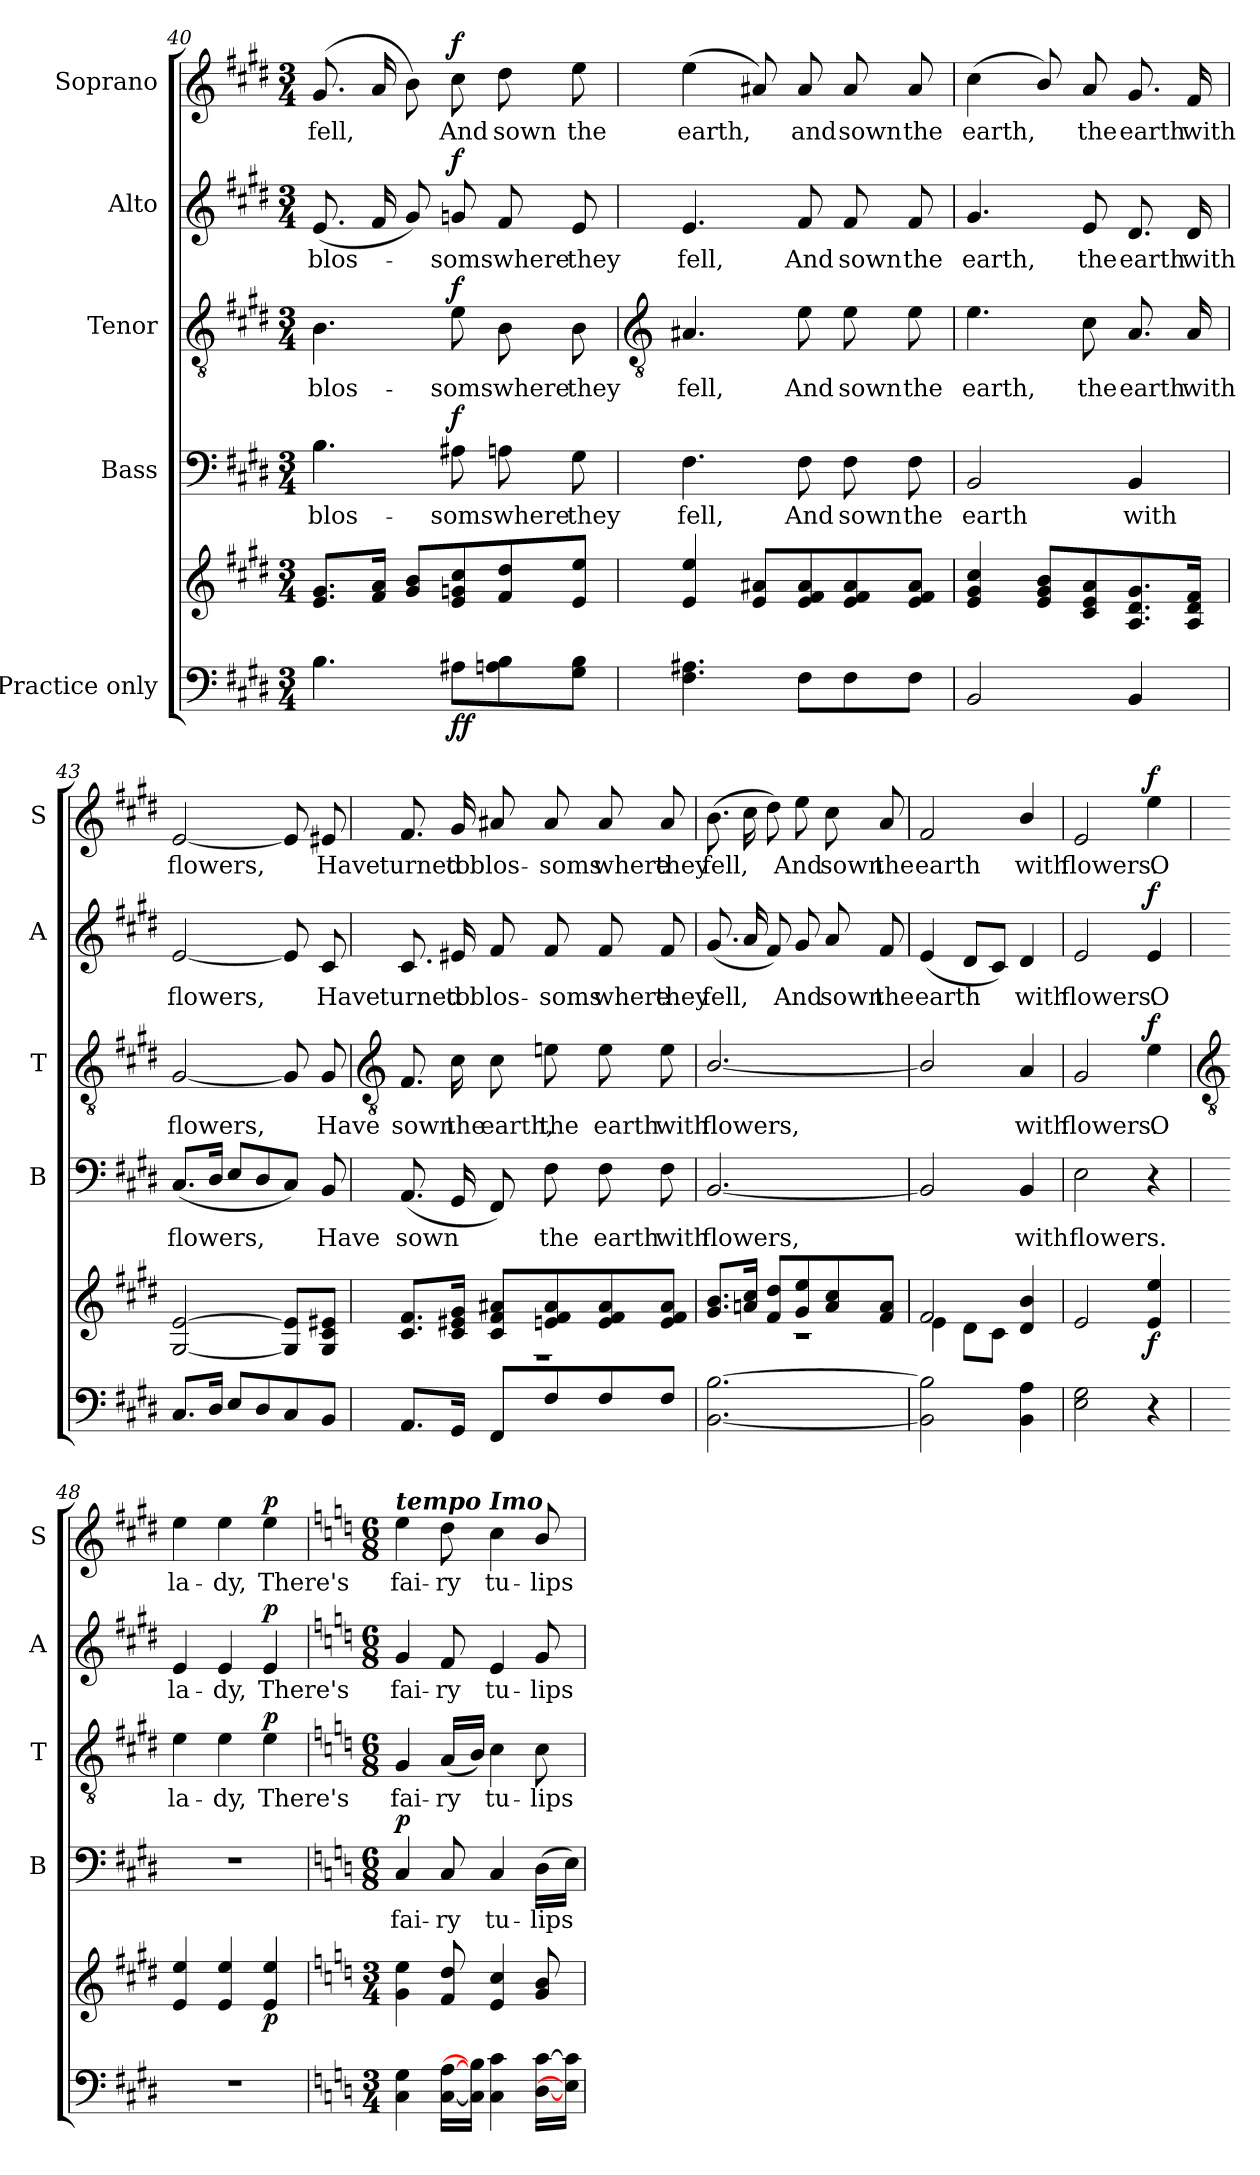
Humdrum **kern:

**kern	**kern	**dynam	**kern	**text	**dynam	**kern	**text	**dynam	**kern	**text	**dynam	**kern	**text	**dynam
*part5	*part5	*part5	*part4	*part4	*part4	*part3	*part3	*part3	*part2	*part2	*part2	*part1	*part1	*part1
*staff6	*staff5	*staff5/6	*staff4	*staff4	*staff4	*staff3	*staff3	*staff3	*staff2	*staff2	*staff2	*staff1	*staff1	*staff1
*I"Practice only	*	*	*I"Bass	*	*	*I"Tenor	*	*	*I"Alto	*	*	*I"Soprano	*	*
*	*	*	*I'B	*	*	*I'T	*	*	*I'A	*	*	*I'S	*	*
*clefF4	*clefG2	*	*clefF4	*	*	*clefGv2	*	*	*clefG2	*	*	*clefG2	*	*
*k[f#c#g#d#]	*k[f#c#g#d#]	*	*k[f#c#g#d#]	*	*	*k[f#c#g#d#]	*	*	*k[f#c#g#d#]	*	*	*k[f#c#g#d#]	*	*
*E:	*E:	*	*E:	*	*	*E:	*	*	*E:	*	*	*E:	*	*
*M3/4	*M3/4	*	*M3/4	*	*	*M3/4	*	*	*M3/4	*	*	*M3/4	*	*
=40	=40	=40	=40	=40	=40	=40	=40	=40	=40	=40	=40	=40	=40	=40
!	!	!	!	!LO:LY:b	!	!	!LO:LY:b	!	!	!LO:LY:b	!	!	!LO:LY:b	!
4.B	8.e 8.g#L	.	4.B	blos-	.	4.B	blos-	.	(<8.eL	blos-	.	(<8.g#L	fell,	.
.	16f# 16aJ	.	.	.	.	.	.	.	16f#L	.	.	16aL	.	.
.	8g# 8bL	.	.	.	.	.	.	.	8g#J)	.	.	8bJ)	.	.
!	!	!LO:DY:b=2	!	!LO:LY:b	!	!	!LO:LY:b	!	!	!LO:LY:b	!	!	!LO:LY:b	!
!	!	!LO:DY:n=1:b	!	!	!LO:DY:b	!	!	!LO:DY:b	!	!	!LO:DY:b	!	!	!LO:DY:b
8A#XL	8e 8gn 8cc#	f f	8A#X	-soms	f	8e	-soms	f	8gn	soms	f	8cc#	And	f
!	!	!	!	!LO:LY:b	!	!	!LO:LY:b	!	!	!LO:LY:b	!	!	!LO:LY:b	!
8An 8B	8f# 8dd#	.	8An	where	.	8B	where	.	8f#	where	.	8dd#	sown	.
!	!	!	!	!LO:LY:b	!	!	!LO:LY:b	!	!	!LO:LY:b	!	!	!LO:LY:b	!
8G# 8BJ	8e 8eeJ	.	8G#	they	.	8B	they	.	8e	they	.	8ee	the	.
!!LO:LB:g=z
=41	=41	=41	=41	=41	=41	=41	=41	=41	=41	=41	=41	=41	=41	=41
*	*	*	*	*	*	*clefGv2	*	*	*	*	*	*	*	*
!	!	!	!	!LO:LY:b	!	!	!LO:LY:b	!	!	!LO:LY:b	!	!	!LO:LY:b	!
4.F# 4.A#X	4e 4ee	.	4.F#	fell,	.	4.A#X	fell,	.	4.e	fell,	.	(<4ee	earth,	.
.	8e 8a#XL	.	.	.	.	.	.	.	.	.	.	8a#X)	.	.
!	!	!	!	!LO:LY:b	!	!	!LO:LY:b	!	!	!LO:LY:b	!	!	!LO:LY:b	!
8F#L	8e 8f# 8a#	.	8F#	And	.	8e	And	.	8f#	And	.	8a#	and	.
!	!	!	!	!LO:LY:b	!	!	!LO:LY:b	!	!	!LO:LY:b	!	!	!LO:LY:b	!
8F#	8e 8f# 8a#	.	8F#	sown	.	8e	sown	.	8f#	sown	.	8a#	sown	.
!	!	!	!	!LO:LY:b	!	!	!LO:LY:b	!	!	!LO:LY:b	!	!	!LO:LY:b	!
8F#J	8e 8f# 8a#J	.	8F#	the	.	8e	the	.	8f#	the	.	8a#	the	.
=42	=42	=42	=42	=42	=42	=42	=42	=42	=42	=42	=42	=42	=42	=42
!	!	!	!	!LO:LY:b	!	!	!LO:LY:b	!	!	!LO:LY:b	!	!	!LO:LY:b	!
2BB	4e 4g# 4cc#	.	2BB	earth	.	4.e	earth,	.	4.g#	earth,	.	(<4cc#	earth,	.
.	8e/ 8g#/ 8b/L	.	.	.	.	.	.	.	.	.	.	8b/)	.	.
!	!	!	!	!	!	!	!LO:LY:b	!	!	!LO:LY:b	!	!	!LO:LY:b	!
.	8c# 8e 8a	.	.	.	.	8c#	the	.	8e	the	.	8a	the	.
!	!	!	!	!LO:LY:b	!	!	!LO:LY:b	!	!	!LO:LY:b	!	!	!LO:LY:b	!
4BB	8.A 8.d# 8.g#	.	4BB	with	.	8.A	earth	.	8.d#	earth	.	8.g#	earth	.
!	!	!	!	!	!	!	!LO:LY:b	!	!	!LO:LY:b	!	!	!LO:LY:b	!
.	16A 16d# 16f#J	.	.	.	.	16A	with	.	16d#	with	.	16f#	with	.
=43	=43	=43	=43	=43	=43	=43	=43	=43	=43	=43	=43	=43	=43	=43
!	!	!	!	!LO:LY:b	!	!	!LO:LY:b	!	!	!LO:LY:b	!	!	!LO:LY:b	!
8.C#L	[2G# [2e	.	(<8.C#L	flowers,	.	[2G#	flowers,	.	[2e	flowers,	.	[2e	flowers,	.
16D#J	.	.	16D#J	.	.	.	.	.	.	.	.	.	.	.
8EL	.	.	8E/L	.	.	.	.	.	.	.	.	.	.	.
8D#	.	.	8D#/	.	.	.	.	.	.	.	.	.	.	.
8C#	8G#] 8e]L	.	8C#/J)	.	.	8G#]	.	.	8e]	.	.	8e]	.	.
!	!	!	!	!LO:LY:b	!	!	!LO:LY:b	!	!	!LO:LY:b	!	!	!LO:LY:b	!
8BBJ	8G# 8c# 8e#XJ	.	8BB	Have	.	8G#	Have	.	8c#	Have	.	8e#X	Have	.
!!LO:LB:g=z
=44	=44	=44	=44	=44	=44	=44	=44	=44	=44	=44	=44	=44	=44	=44
*	*	*	*	*	*	*clefGv2	*	*	*	*	*	*	*	*
*	*^	*	*	*	*	*	*	*	*	*	*	*	*	*
!	!	!LO:N:vis=1	!	!	!LO:LY:b	!	!	!LO:LY:b	!	!	!LO:LY:b	!	!	!LO:LY:b	!
8.AAL	8.c# 8.f#L	2.r	.	(<8.AAL	sown	.	8.F#	sown	.	8.c#	turned	.	8.f#	turned	.
!	!	!	!	!	!	!	!	!LO:LY:b	!	!	!LO:LY:b	!	!	!LO:LY:b	!
16GG#J	16c# 16e#X 16g#J	.	.	16GG#L	.	.	16c#	the	.	16e#X	to	.	16g#	to	.
!	!	!	!	!	!	!	!	!LO:LY:b	!	!	!LO:LY:b	!	!	!LO:LY:b	!
8FF#L	8c# 8f# 8a#XL	.	.	8FF#J)	.	.	8c#	earth,	.	8f#	blos-	.	8a#X	blos-	.
!	!	!	!	!	!LO:LY:b	!	!	!LO:LY:b	!	!	!LO:LY:b	!	!	!LO:LY:b	!
8F#	8en 8f# 8a#	.	.	8F#	the	.	8en	the	.	8f#	-soms	.	8a#	-soms	.
!	!	!	!	!	!LO:LY:b	!	!	!LO:LY:b	!	!	!LO:LY:b	!	!	!LO:LY:b	!
8F#	8e 8f# 8a#	.	.	8F#	earth	.	8e	earth	.	8f#	where	.	8a#	where	.
!	!	!	!	!	!LO:LY:b	!	!	!LO:LY:b	!	!	!LO:LY:b	!	!	!LO:LY:b	!
8F#J	8e 8f# 8a#J	.	.	8F#	with	.	8e	with	.	8f#	they	.	8a#	they	.
=45	=45	=45	=45	=45	=45	=45	=45	=45	=45	=45	=45	=45	=45	=45	=45
!	!	!LO:N:vis=1	!	!	!LO:LY:b	!	!	!LO:LY:b	!	!	!LO:LY:b	!	!	!LO:LY:b	!
[2.BB [2.B	8.g# 8.bL	2.r	.	[2.BB	flowers,	.	[2.B/	flowers,	.	(<8.g#L	fell,	.	(>8.bL	fell,	.
.	16an 16cc#J	.	.	.	.	.	.	.	.	16aL	.	.	16cc#L	.	.
.	8f# 8dd#L	.	.	.	.	.	.	.	.	8f#J)	.	.	8dd#J)	.	.
!	!	!	!	!	!	!	!	!	!	!	!LO:LY:b	!	!	!LO:LY:b	!
.	8g# 8ee	.	.	.	.	.	.	.	.	8g#	And	.	8ee	And	.
!	!	!	!	!	!	!	!	!	!	!	!LO:LY:b	!	!	!LO:LY:b	!
.	8a 8cc#	.	.	.	.	.	.	.	.	8a	sown	.	8cc#	sown	.
!	!	!	!	!	!	!	!	!	!	!	!LO:LY:b	!	!	!LO:LY:b	!
.	8f# 8aJ	.	.	.	.	.	.	.	.	8f#	the	.	8a	the	.
=46	=46	=46	=46	=46	=46	=46	=46	=46	=46	=46	=46	=46	=46	=46	=46
!	!	!	!	!	!	!	!	!	!	!	!LO:LY:b	!	!	!LO:LY:b	!
2BB] 2B]	2f#	4e\	.	2BB]	.	.	2B/]	.	.	(<4e	earth	.	2f#	earth	.
.	.	8d#\L	.	.	.	.	.	.	.	8d#L	.	.	.	.	.
.	.	8c#\J	.	.	.	.	.	.	.	8c#J)	.	.	.	.	.
!	!	!	!	!	!LO:LY:b	!	!	!LO:LY:b	!	!	!LO:LY:b	!	!	!LO:LY:b	!
4BB 4A	4d#/ 4b/	4ryy	.	4BB	with	.	4A	with	.	4d#	with	.	4b/	with	.
=47	=47	=47	=47	=47	=47	=47	=47	=47	=47	=47	=47	=47	=47	=47	=47
!	!	!LO:N:vis=1	!	!	!LO:LY:b	!	!	!LO:LY:b	!	!	!LO:LY:b	!	!	!LO:LY:b	!
2E 2G#	2e	2.ryy	.	2E	flowers.	.	2G#	flowers.	.	2e	flowers.	.	2e	flowers.	.
!	!	!	!LO:DY:b	!	!	!	!	!LO:LY:b	!LO:DY:b	!	!LO:LY:b	!LO:DY:b	!	!LO:LY:b	!LO:DY:b
4r	4e 4ee	.	f	4r	.	.	4e	O	f	4e	O	f	4ee	O	f
*	*v	*v	*	*	*	*	*	*	*	*	*	*	*	*	*
!!LO:LB:g=z
=48	=48	=48	=48	=48	=48	=48	=48	=48	=48	=48	=48	=48	=48	=48
*	*	*	*	*	*	*clefGv2	*	*	*	*	*	*	*	*
!LO:N:vis=1	!	!	!LO:N:vis=1	!	!	!	!LO:LY:b	!	!	!LO:LY:b	!	!	!LO:LY:b	!
2.r	4e 4ee	.	2.r	.	.	4e	la-	.	4e	la-	.	4ee	la-	.
!	!	!	!	!	!	!	!LO:LY:b	!	!	!LO:LY:b	!	!	!LO:LY:b	!
.	4e 4ee	.	.	.	.	4e	-dy,	.	4e	-dy,	.	4ee	-dy,	.
!	!	!LO:DY:b	!	!	!	!	!LO:LY:b	!LO:DY:b	!	!LO:LY:b	!LO:DY:b	!	!LO:LY:b	!LO:DY:b
.	4e 4ee	p	.	.	.	4e	There's	p	4e	There's	p	4ee	There's	p
=49	=49	=49	=49	=49	=49	=49	=49	=49	=49	=49	=49	=49	=49	=49
*k[]	*k[]	*	*k[]	*	*	*k[]	*	*	*k[]	*	*	*k[]	*	*
*C:	*C:	*	*C:	*	*	*C:	*	*	*C:	*	*	*C:	*	*
*M3/4	*M3/4	*	*M6/8	*	*	*M6/8	*	*	*M6/8	*	*	*M6/8	*	*
!	!	!	!	!	!	!	!	!	!	!	!	!LO:TX:a:Bi:t=tempo Imo	!	!
!	!	!	!	!LO:LY:b	!LO:DY:b	!	!LO:LY:b	!	!	!LO:LY:b	!	!	!LO:LY:b	!
4C 4G	4g 4ee	.	4C	fai-	p	4G	fai-	.	4g	fai-	.	4ee	fai-	.
!	!	!	!	!LO:LY:b	!	!	!LO:LY:b	!	!	!LO:LY:b	!	!	!LO:LY:b	!
[16C [16ALL	8f 8dd	.	8C	-ry	.	(<16ALL	-ry	.	8f	-ry	.	8dd	-ry	.
16C] 16B]JJ	.	.	.	.	.	16BJJ)	.	.	.	.	.	.	.	.
!	!	!	!	!LO:LY:b	!	!	!LO:LY:b	!	!	!LO:LY:b	!	!	!LO:LY:b	!
4C 4c	4e 4cc	.	4C	tu-	.	4c	tu-	.	4e	tu-	.	4cc	tu-	.
!	!	!	!	!LO:LY:b	!	!	!LO:LY:b	!	!	!LO:LY:b	!	!	!LO:LY:b	!
[16D [16cLL	8g/ 8b/	.	(>16DLL	-lips	.	8c	-lips	.	8g	-lips	.	8b/	-lips	.
16E] 16c]JJ	.	.	16EJJ)	.	.	.	.	.	.	.	.	.	.	.
=	=	=	=	=	=	=	=	=	=	=	=	=	=	=
*-	*-	*-	*-	*-	*-	*-	*-	*-	*-	*-	*-	*-	*-	*-
